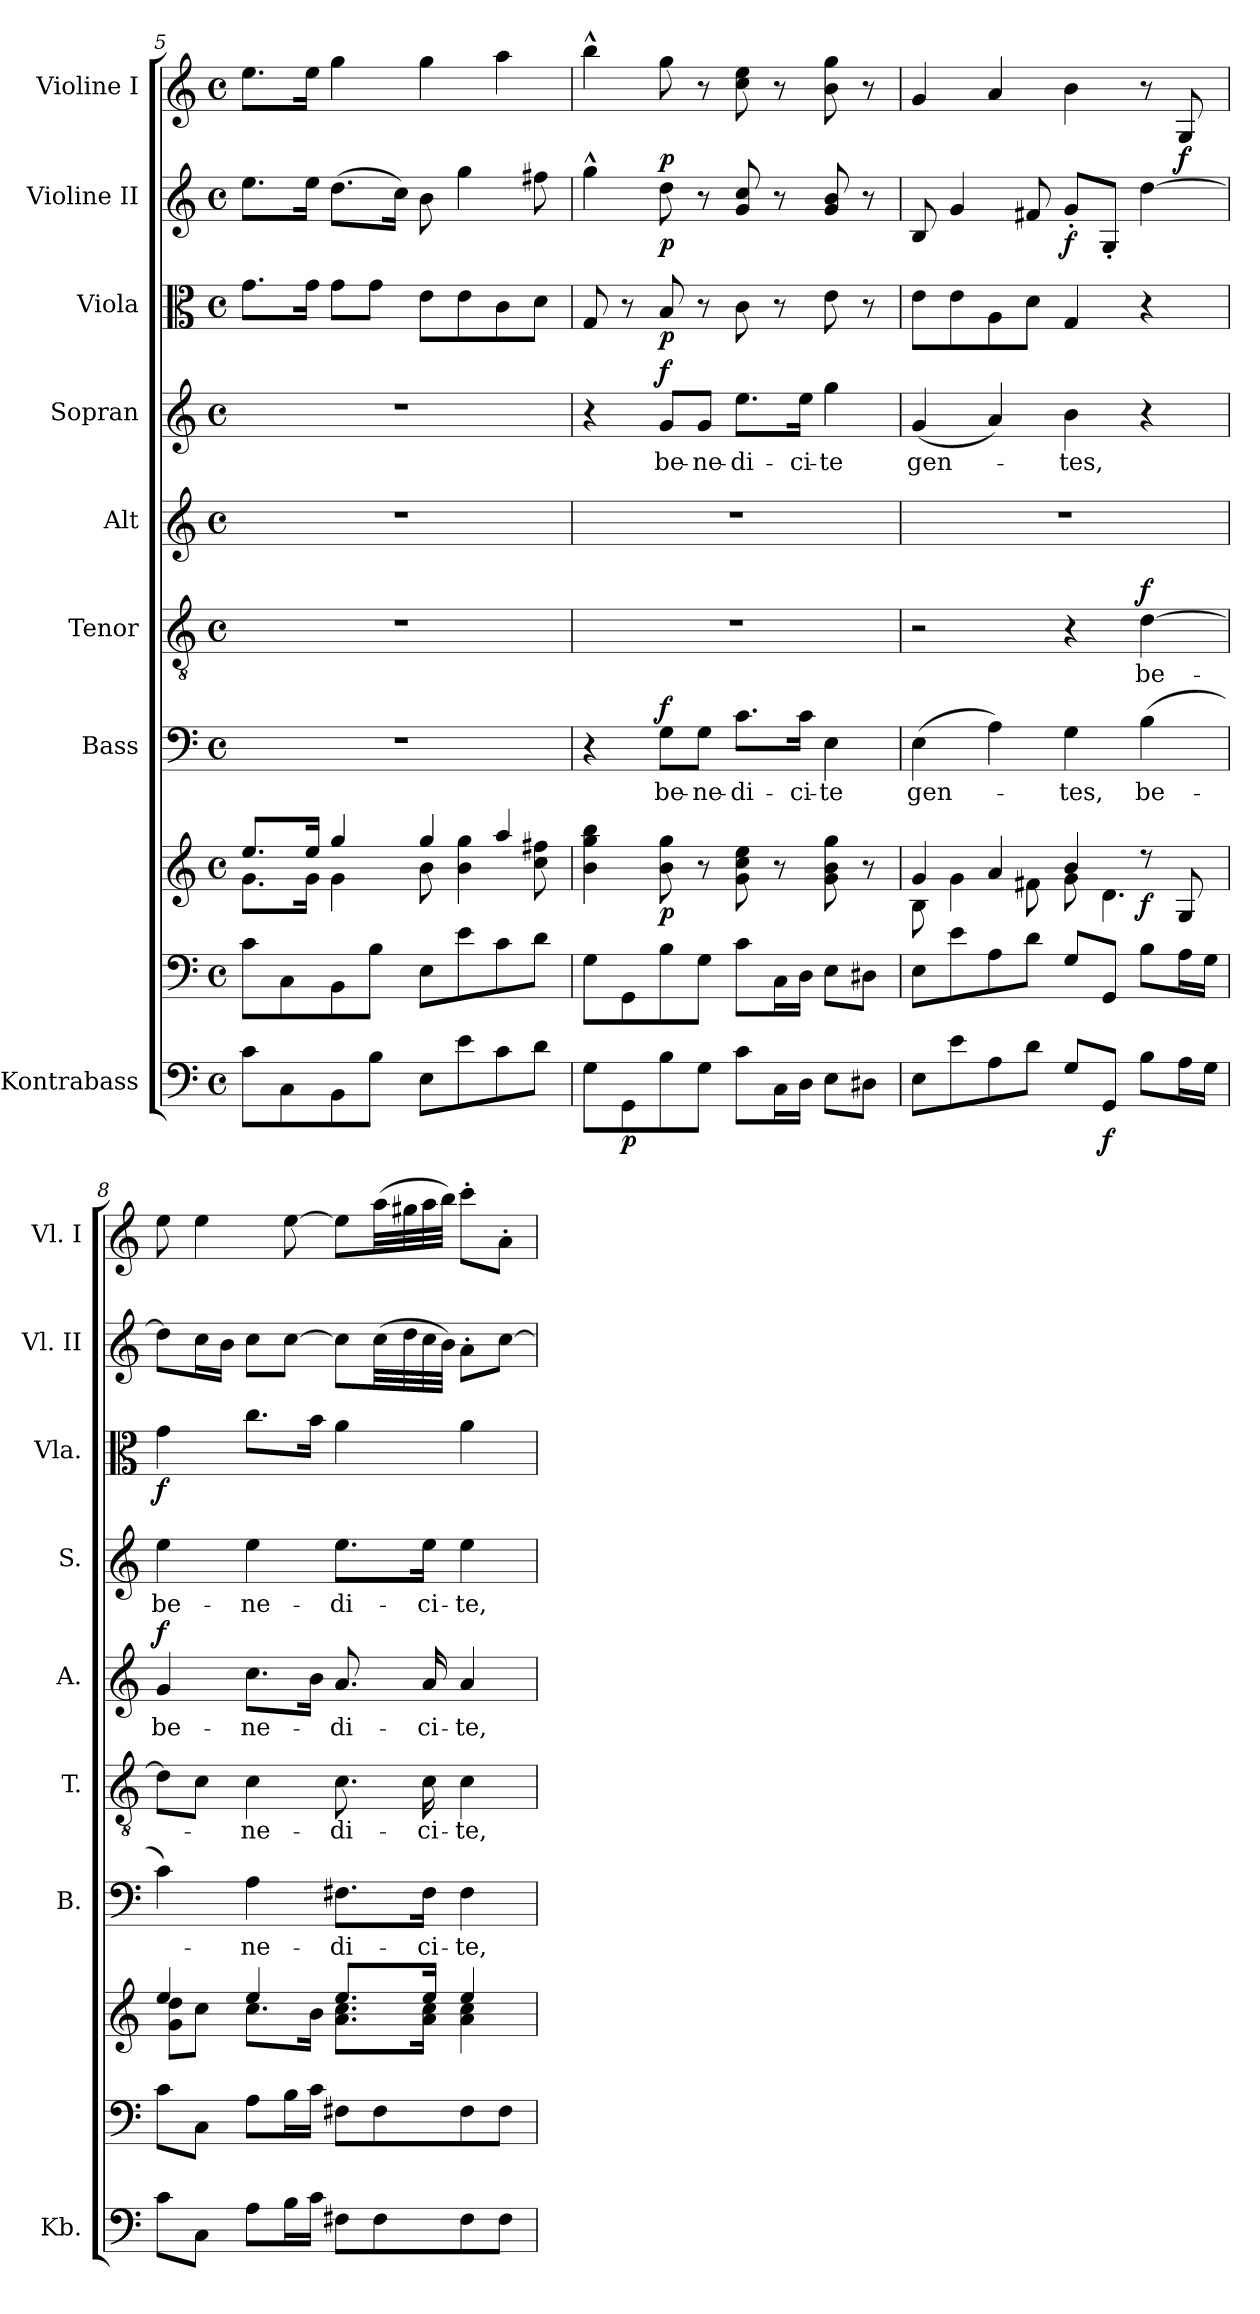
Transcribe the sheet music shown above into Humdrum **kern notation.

**kern	**dynam	**kern	**kern	**dynam	**kern	**text	**dynam	**kern	**text	**dynam	**kern	**text	**dynam	**kern	**text	**dynam	**kern	**dynam	**kern	**dynam	**kern	**dynam
*part9	*part9	*part8	*part8	*part8	*part7	*part7	*part7	*part6	*part6	*part6	*part5	*part5	*part5	*part4	*part4	*part4	*part3	*part3	*part2	*part2	*part1	*part1
*staff10	*staff10	*staff9	*staff8	*staff8/9	*staff7	*staff7	*staff7	*staff6	*staff6	*staff6	*staff5	*staff5	*staff5	*staff4	*staff4	*staff4	*staff3	*staff3	*staff2	*staff2	*staff1	*staff1
*I"Kontrabass	*	*	*	*	*I"Bass	*	*	*I"Tenor	*	*	*I"Alt	*	*	*I"Sopran	*	*	*I"Viola	*	*I"Violine II	*	*I"Violine I	*
*I'Kb.	*	*	*	*	*I'B.	*	*	*I'T.	*	*	*I'A.	*	*	*I'S.	*	*	*I'Vla.	*	*I'Vl. II	*	*I'Vl. I	*
*clefF4	*	*clefF4	*clefG2	*	*clefF4	*	*	*clefGv2	*	*	*clefG2	*	*	*clefG2	*	*	*clefC3	*	*clefG2	*	*clefG2	*
*ITrd7c12	*	*	*	*	*	*	*	*	*	*	*	*	*	*	*	*	*	*	*	*	*	*
*k[]	*	*k[]	*k[]	*	*k[]	*	*	*k[]	*	*	*k[]	*	*	*k[]	*	*	*k[]	*	*k[]	*	*k[]	*
*C:	*	*C:	*C:	*	*C:	*	*	*C:	*	*	*C:	*	*	*C:	*	*	*C:	*	*C:	*	*C:	*
*M4/4	*	*M4/4	*M4/4	*	*M4/4	*	*	*M4/4	*	*	*M4/4	*	*	*M4/4	*	*	*M4/4	*	*M4/4	*	*M4/4	*
*met(c)	*	*met(c)	*met(c)	*	*met(c)	*	*	*met(c)	*	*	*met(c)	*	*	*met(c)	*	*	*met(c)	*	*met(c)	*	*met(c)	*
=5	=5	=5	=5	=5	=5	=5	=5	=5	=5	=5	=5	=5	=5	=5	=5	=5	=5	=5	=5	=5	=5	=5
*	*	*	*^	*	*	*	*	*	*	*	*	*	*	*	*	*	*	*	*	*	*	*
8C\L	.	8c\L	8.ee/L	8.g\L	.	1r	.	.	1r	.	.	1r	.	.	1r	.	.	8.g\L	.	8.ee\L	.	8.ee\L	.
8CC\	.	8C\	.	.	.	.	.	.	.	.	.	.	.	.	.	.	.	.	.	.	.	.	.
.	.	.	16ee/Jk	16g\Jk	.	.	.	.	.	.	.	.	.	.	.	.	.	16g\Jk	.	16ee\Jk	.	16ee\Jk	.
8BBB\	.	8BB\	4gg/	4g\	.	.	.	.	.	.	.	.	.	.	.	.	.	8g\L	.	(>8.dd\L	.	4gg\	.
8BB\J	.	8B\J	.	.	.	.	.	.	.	.	.	.	.	.	.	.	.	8g\J	.	.	.	.	.
.	.	.	.	.	.	.	.	.	.	.	.	.	.	.	.	.	.	.	.	16cc\Jk)	.	.	.
8EE\L	.	8E\L	4gg/	8b\	.	.	.	.	.	.	.	.	.	.	.	.	.	8e\L	.	8b\	.	4gg\	.
8E\	.	8e\	.	4b\ 4gg\	.	.	.	.	.	.	.	.	.	.	.	.	.	8e\	.	4gg\	.	.	.
8C\	.	8c\	4aa/	.	.	.	.	.	.	.	.	.	.	.	.	.	.	8c\	.	.	.	4aa\	.
8D\J	.	8d\J	.	8cc\ 8ff#X\	.	.	.	.	.	.	.	.	.	.	.	.	.	8d\J	.	8ff#X\	.	.	.
*	*	*	*v	*v	*	*	*	*	*	*	*	*	*	*	*	*	*	*	*	*	*	*	*
=6	=6	=6	=6	=6	=6	=6	=6	=6	=6	=6	=6	=6	=6	=6	=6	=6	=6	=6	=6	=6	=6	=6
8GG\L	.	8G\L	4b\ 4gg\ 4bb\	.	4r	.	.	1r	.	.	1r	.	.	4r	.	.	8G/	.	4gg^^>\	.	4bb^^>\	.
!	!LO:DY:b	!	!	!	!	!	!	!	!	!	!	!	!	!	!	!	!	!	!	!	!	!
8GGG\	p	8GG\	.	.	.	.	.	.	.	.	.	.	.	.	.	.	8r	.	.	.	.	.
!	!	!	!	!LO:DY:b	!	!LO:LY:b	!LO:DY:a	!	!	!	!	!	!	!	!LO:LY:b	!LO:DY:a	!	!LO:DY:b	!	!LO:DY:b	!	!LO:DY:b
8BB\	.	8B\	8b\ 8gg\	p	8G\L	be-	f	.	.	.	.	.	.	8g/L	be-	f	8B/	p	8dd\	p	8gg\	p
!	!	!	!	!	!	!LO:LY:b	!	!	!	!	!	!	!	!	!LO:LY:b	!	!	!	!	!	!	!
8GG\J	.	8G\J	8r	.	8G\J	-ne-	.	.	.	.	.	.	.	8g/J	-ne-	.	8r	.	8r	.	8r	.
!	!	!	!	!	!	!LO:LY:b	!	!	!	!	!	!	!	!	!LO:LY:b	!	!	!	!	!	!	!
8C\L	.	8c\L	8g\ 8cc\ 8ee\	.	8.c\L	-di-	.	.	.	.	.	.	.	8.ee\L	-di-	.	8c\	.	8g/ 8cc/	.	8cc\ 8ee\	.
16CC\L	.	16C\L	8r	.	.	.	.	.	.	.	.	.	.	.	.	.	8r	.	8r	.	8r	.
!	!	!	!	!	!	!LO:LY:b	!	!	!	!	!	!	!	!	!LO:LY:b	!	!	!	!	!	!	!
16DD\JJ	.	16D\JJ	.	.	16c\Jk	-ci-	.	.	.	.	.	.	.	16ee\Jk	-ci-	.	.	.	.	.	.	.
!	!	!	!	!	!	!LO:LY:b	!	!	!	!	!	!	!	!	!LO:LY:b	!	!	!	!	!	!	!
8EE\L	.	8E\L	8g\ 8b\ 8gg\	.	4E\	-te	.	.	.	.	.	.	.	4gg\	-te	.	8e\	.	8g/ 8b/	.	8b\ 8gg\	.
8DD#X\J	.	8D#X\J	8r	.	.	.	.	.	.	.	.	.	.	.	.	.	8r	.	8r	.	8r	.
=7	=7	=7	=7	=7	=7	=7	=7	=7	=7	=7	=7	=7	=7	=7	=7	=7	=7	=7	=7	=7	=7	=7
*	*	*	*^	*	*	*	*	*	*	*	*	*	*	*	*	*	*	*	*	*	*	*
!	!	!	!	!	!	!	!LO:LY:b	!	!	!	!	!	!	!	!	!LO:LY:b	!	!	!	!	!	!	!
8EE\L	.	8E\L	4g/	8B\	.	(>4E\	gen-	.	2r	.	.	1r	.	.	(<4g/	gen-	.	8e\L	.	8B/	.	4g/	.
8E\	.	8e\	.	4g\	.	.	.	.	.	.	.	.	.	.	.	.	.	8e\	.	4g/	.	.	.
8AA\	.	8A\	4a/	.	.	4A\)	.	.	.	.	.	.	.	.	4a/)	.	.	8A\	.	.	.	4a/	.
8D\J	.	8d\J	.	8f#X\	.	.	.	.	.	.	.	.	.	.	.	.	.	8d\J	.	8f#X/	.	.	.
!	!	!	!	!	!	!	!LO:LY:b	!	!	!	!	!	!	!	!	!LO:LY:b	!	!	!	!	!LO:DY:b	!	!
8GG/L	.	8G/L	4b/	8g\	.	4G\	-tes,	.	4r	.	.	.	.	.	4b\	-tes,	.	4G/	.	8g'</L	f	4b\	.
!	!LO:DY:b	!	!	!	!	!	!	!	!	!	!	!	!	!	!	!	!	!	!	!	!	!	!
8GGG/J	f	8GG/J	.	4.d\	.	.	.	.	.	.	.	.	.	.	.	.	.	.	.	8G'</J	.	.	.
!	!	!	!	!	!LO:DY:b	!	!LO:LY:b	!	!	!LO:LY:b	!LO:DY:a	!	!	!	!	!	!	!	!	!	!	!	!
8BB\L	.	8B\L	8r	.	f	(>4B\	be-	.	[4d\	be-	f	.	.	.	4r	.	.	4r	.	[4dd\	.	8r	.
!	!	!	!	!	!	!	!	!	!	!	!	!	!	!	!	!	!	!	!	!	!	!	!LO:DY:b
16AA\L	.	16A\L	8G/	.	.	.	.	.	.	.	.	.	.	.	.	.	.	.	.	.	.	8G/	f
16GG\JJ	.	16G\JJ	.	.	.	.	.	.	.	.	.	.	.	.	.	.	.	.	.	.	.	.	.
!!LO:PB:g=z
=8	=8	=8	=8	=8	=8	=8	=8	=8	=8	=8	=8	=8	=8	=8	=8	=8	=8	=8	=8	=8	=8	=8	=8
!	!	!	!	!	!	!	!	!	!	!	!	!	!LO:LY:b	!LO:DY:a	!	!LO:LY:b	!	!	!LO:DY:b	!	!	!	!
8C\L	.	8c\L	4ee/	8g\ 8dd\L	.	4c\)	.	.	8d\L]	.	.	4g/	be-	f	4ee\	be-	.	4g\	f	8dd\L]	.	8ee\	.
8CC\J	.	8C\J	.	8cc\J	.	.	.	.	8c\J	.	.	.	.	.	.	.	.	.	.	16cc\L	.	4ee\	.
.	.	.	.	.	.	.	.	.	.	.	.	.	.	.	.	.	.	.	.	16b\JJ	.	.	.
!	!	!	!	!	!	!	!LO:LY:b	!	!	!LO:LY:b	!	!	!LO:LY:b	!	!	!LO:LY:b	!	!	!	!	!	!	!
8AA\L	.	8A\L	4ee/	8.cc\L	.	4A\	-ne-	.	4c\	-ne-	.	8.cc\L	-ne-	.	4ee\	-ne-	.	8.cc\L	.	8cc\L	.	.	.
16BB\L	.	16B\L	.	.	.	.	.	.	.	.	.	.	.	.	.	.	.	.	.	[8cc\J	.	[8ee\	.
16C\JJ	.	16c\JJ	.	16b\Jk	.	.	.	.	.	.	.	16b\Jk	.	.	.	.	.	16b\Jk	.	.	.	.	.
!	!	!	!	!	!	!	!LO:LY:b	!	!	!LO:LY:b	!	!	!LO:LY:b	!	!	!LO:LY:b	!	!	!	!	!	!	!
8FF#X\L	.	8F#X\L	8.ee/L	8.a\ 8.cc\L	.	8.F#X\L	-di-	.	8.c\	-di-	.	8.a/	-di-	.	8.ee\L	-di-	.	4a\	.	8cc\L]	.	8ee\L]	.
8FF#\	.	8F#\	.	.	.	.	.	.	.	.	.	.	.	.	.	.	.	.	.	(>32cc\LL	.	(>32aa\LL	.
.	.	.	.	.	.	.	.	.	.	.	.	.	.	.	.	.	.	.	.	32dd\	.	32gg#X\	.
!	!	!	!	!	!	!	!LO:LY:b	!	!	!LO:LY:b	!	!	!LO:LY:b	!	!	!LO:LY:b	!	!	!	!	!	!	!
.	.	.	16ee/Jk	16a\ 16cc\Jk	.	16F#\Jk	-ci-	.	16c\	-ci-	.	16a/	-ci-	.	16ee\Jk	-ci-	.	.	.	32cc\	.	32aa\	.
.	.	.	.	.	.	.	.	.	.	.	.	.	.	.	.	.	.	.	.	32b\JJJ)	.	32bb\JJJ)	.
!	!	!	!	!	!	!	!LO:LY:b	!	!	!LO:LY:b	!	!	!LO:LY:b	!	!	!LO:LY:b	!	!	!	!	!	!	!
8FF#\	.	8F#\	4ee/	4a\ 4cc\	.	4F#\	-te,	.	4c\	-te,	.	4a/	-te,	.	4ee\	-te,	.	4a\	.	8a'>\L	.	8ccc'>\L	.
8FF#\J	.	8F#\J	.	.	.	.	.	.	.	.	.	.	.	.	.	.	.	.	.	[8cc\J	.	8a'>\J	.
*	*	*	*v	*v	*	*	*	*	*	*	*	*	*	*	*	*	*	*	*	*	*	*	*
=	=	=	=	=	=	=	=	=	=	=	=	=	=	=	=	=	=	=	=	=	=	=
*-	*-	*-	*-	*-	*-	*-	*-	*-	*-	*-	*-	*-	*-	*-	*-	*-	*-	*-	*-	*-	*-	*-
